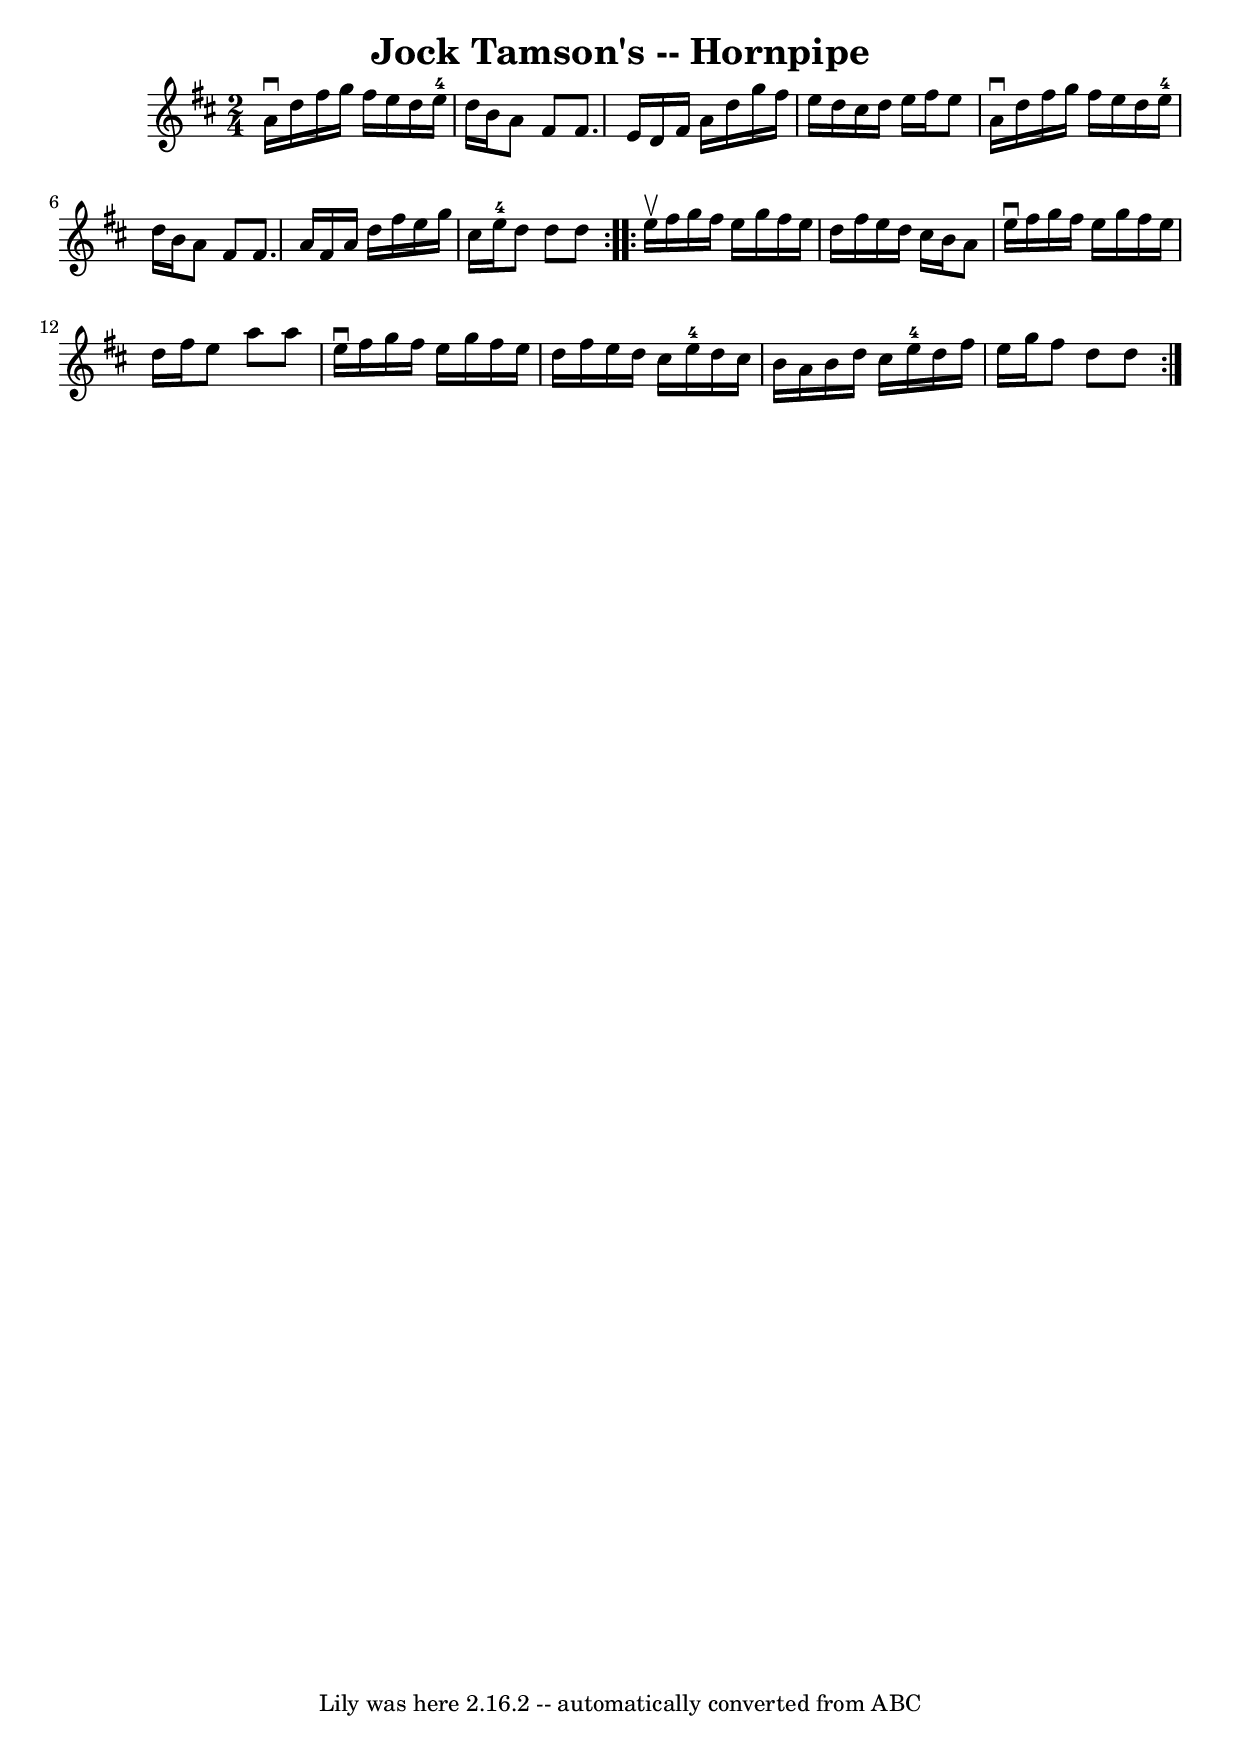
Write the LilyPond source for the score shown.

\version "2.16.2"
\include "Mammoth.ily"
\header {
  %% book = "Cole's 1000 Fiddle Tunes"
  crossRefNumber = "1"
  footnotes = ""
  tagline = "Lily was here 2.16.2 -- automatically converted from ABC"
  title = "Jock Tamson's -- Hornpipe"

}
voicedefault =  {



  \repeat volta 2 {

    \time 2/4 
    \key d \major     a'16^\downbow d''16   |
    fis''16 g''16        fis''16 e''16 d''16 e''16-4 d''16 b'16   |
    a'8         fis'8 fis'8. e'16   |
    d'16 fis'16 a'16 d''16 g''16         fis''16 e''16 d''16   |
    cis''16 d''16 e''16 fis''16         e''8 a'16^\downbow d''16   |
    fis''16 g''16 fis''16         e''16 d''16 e''16-4 d''16 b'16   |
    a'8 fis'8 fis'8.      a'16   |
    fis'16 a'16 d''16 fis''16 e''16 g''16         cis''16 e''16-4  |
    d''8 d''8 d''8  
  }     
  \repeat volta 2 {
         e''16^\upbow fis''16   |
    g''16 fis''16 e''16 g''16         fis''16 e''16 d''16 fis''16   |
    e''16 d''16 cis''16         b'16 a'8 e''16^\downbow fis''16   |
    g''16 fis''16 e''16       g''16 fis''16 e''16 d''16 fis''16   |
    e''8 a''8         a''8 e''16^\downbow fis''16   |
    g''16 fis''16 e''16         g''16 fis''16 e''16 d''16 fis''16   |
    e''16 d''16         cis''16 e''16-4 d''16 cis''16 b'16 a'16   |
    b'16         d''16 cis''16 e''16-4 d''16 fis''16 e''16 g''16   |
    
    fis''8 d''8 d''8  
  }   

}

\score{
  <<

    \context Staff="default"
    {
      \voicedefault 
      
    }

  >>
  \layout {
    
  }
  \midi {
  }

}
